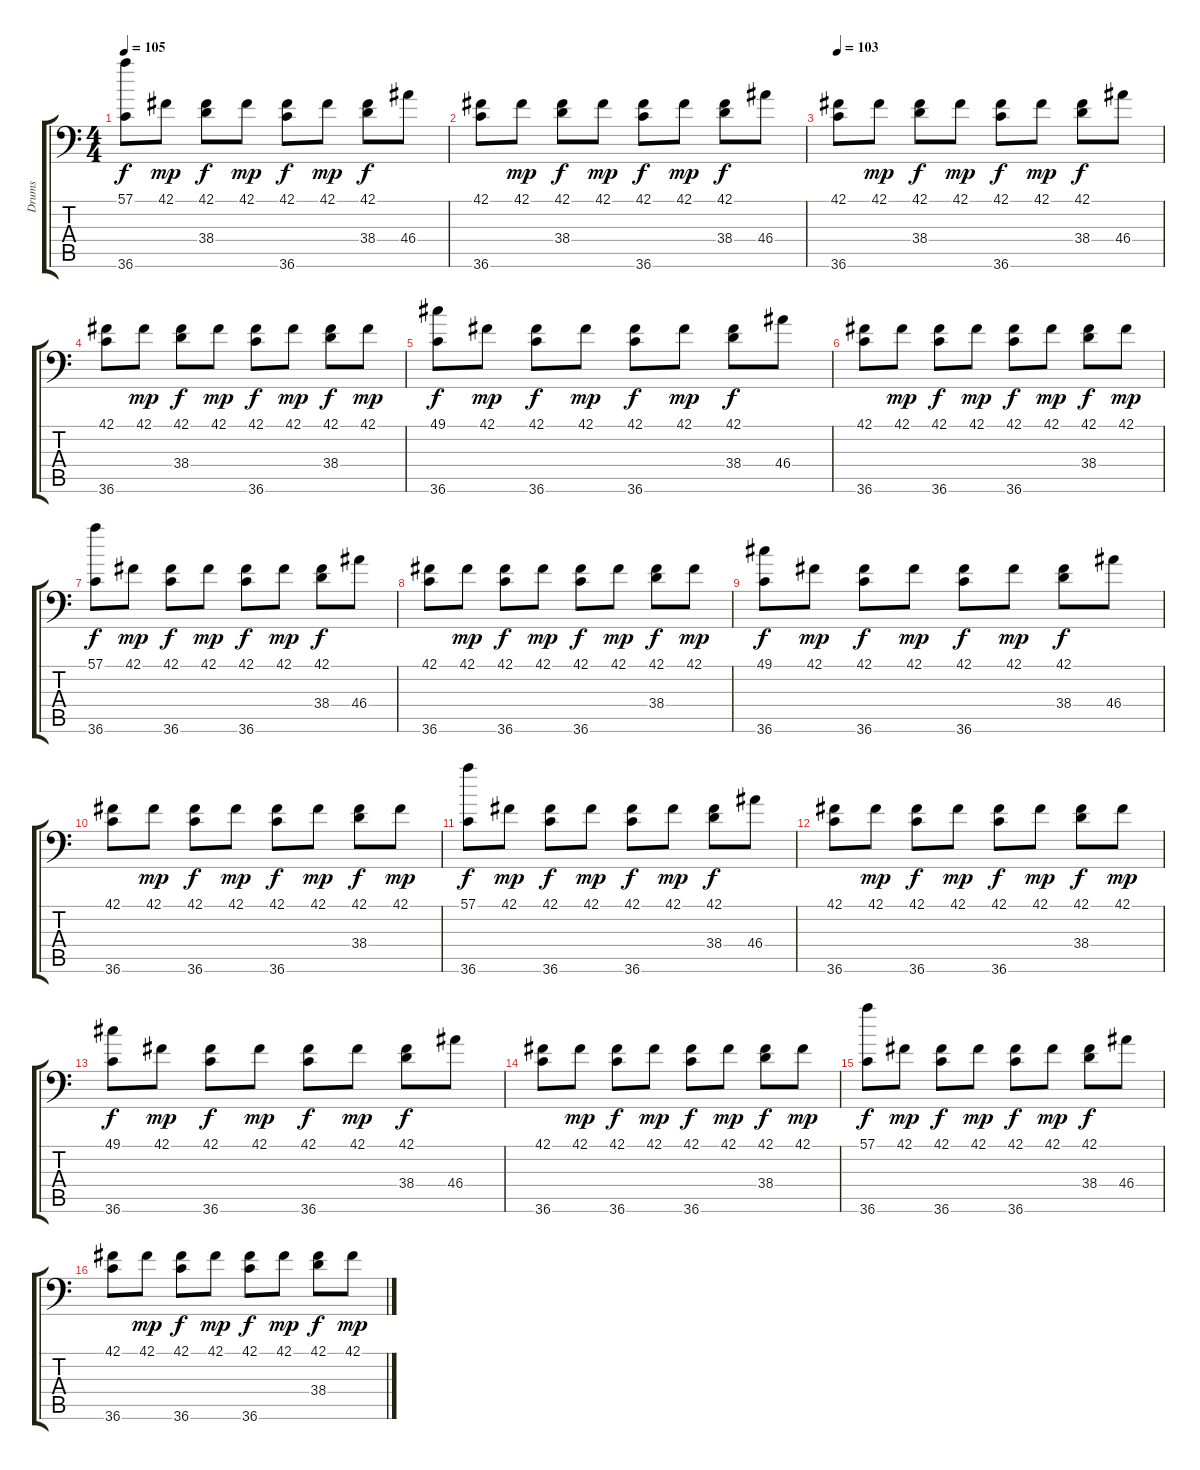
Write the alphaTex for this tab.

\track ("Drums" "Drums") {instrument acousticgrandpiano}
\staff {score tabs}
\tuning (C-1 C-1 C-1 C-1 C-1 C-1) {hide}
\ts (4 4)
\tempo 105
\clef f4
\ks c
(57.1 36.6).8{dy f} 42.1.8{dy mp} (42.1 38.4).8{dy f} 42.1.8{dy mp} (42.1 36.6).8{dy f} 42.1.8{dy mp} (42.1 38.4).8{dy f} 46.4.8 |
(42.1 36.6).8 42.1.8{dy mp} (42.1 38.4).8{dy f} 42.1.8{dy mp} (42.1 36.6).8{dy f} 42.1.8{dy mp} (42.1 38.4).8{dy f} 46.4.8 |
\tempo 103
(42.1 36.6).8 42.1.8{dy mp} (42.1 38.4).8{dy f} 42.1.8{dy mp} (42.1 36.6).8{dy f} 42.1.8{dy mp} (42.1 38.4).8{dy f} 46.4.8 |
(42.1 36.6).8 42.1.8{dy mp} (42.1 38.4).8{dy f} 42.1.8{dy mp} (42.1 36.6).8{dy f} 42.1.8{dy mp} (42.1 38.4).8{dy f} 42.1.8{dy mp} |
(49.1 36.6).8{dy f} 42.1.8{dy mp} (42.1 36.6).8{dy f} 42.1.8{dy mp} (42.1 36.6).8{dy f} 42.1.8{dy mp} (42.1 38.4).8{dy f} 46.4.8 |
(42.1 36.6).8 42.1.8{dy mp} (42.1 36.6).8{dy f} 42.1.8{dy mp} (42.1 36.6).8{dy f} 42.1.8{dy mp} (42.1 38.4).8{dy f} 42.1.8{dy mp} |
(57.1 36.6).8{dy f} 42.1.8{dy mp} (42.1 36.6).8{dy f} 42.1.8{dy mp} (42.1 36.6).8{dy f} 42.1.8{dy mp} (42.1 38.4).8{dy f} 46.4.8 |
(42.1 36.6).8 42.1.8{dy mp} (42.1 36.6).8{dy f} 42.1.8{dy mp} (42.1 36.6).8{dy f} 42.1.8{dy mp} (42.1 38.4).8{dy f} 42.1.8{dy mp} |
(49.1 36.6).8{dy f} 42.1.8{dy mp} (42.1 36.6).8{dy f} 42.1.8{dy mp} (42.1 36.6).8{dy f} 42.1.8{dy mp} (42.1 38.4).8{dy f} 46.4.8 |
(42.1 36.6).8 42.1.8{dy mp} (42.1 36.6).8{dy f} 42.1.8{dy mp} (42.1 36.6).8{dy f} 42.1.8{dy mp} (42.1 38.4).8{dy f} 42.1.8{dy mp} |
(57.1 36.6).8{dy f} 42.1.8{dy mp} (42.1 36.6).8{dy f} 42.1.8{dy mp} (42.1 36.6).8{dy f} 42.1.8{dy mp} (42.1 38.4).8{dy f} 46.4.8 |
(42.1 36.6).8 42.1.8{dy mp} (42.1 36.6).8{dy f} 42.1.8{dy mp} (42.1 36.6).8{dy f} 42.1.8{dy mp} (42.1 38.4).8{dy f} 42.1.8{dy mp} |
(49.1 36.6).8{dy f} 42.1.8{dy mp} (42.1 36.6).8{dy f} 42.1.8{dy mp} (42.1 36.6).8{dy f} 42.1.8{dy mp} (42.1 38.4).8{dy f} 46.4.8 |
(42.1 36.6).8 42.1.8{dy mp} (42.1 36.6).8{dy f} 42.1.8{dy mp} (42.1 36.6).8{dy f} 42.1.8{dy mp} (42.1 38.4).8{dy f} 42.1.8{dy mp} |
(57.1 36.6).8{dy f} 42.1.8{dy mp} (42.1 36.6).8{dy f} 42.1.8{dy mp} (42.1 36.6).8{dy f} 42.1.8{dy mp} (42.1 38.4).8{dy f} 46.4.8 |
(42.1 36.6).8 42.1.8{dy mp} (42.1 36.6).8{dy f} 42.1.8{dy mp} (42.1 36.6).8{dy f} 42.1.8{dy mp} (42.1 38.4).8{dy f} 42.1.8{dy mp}
